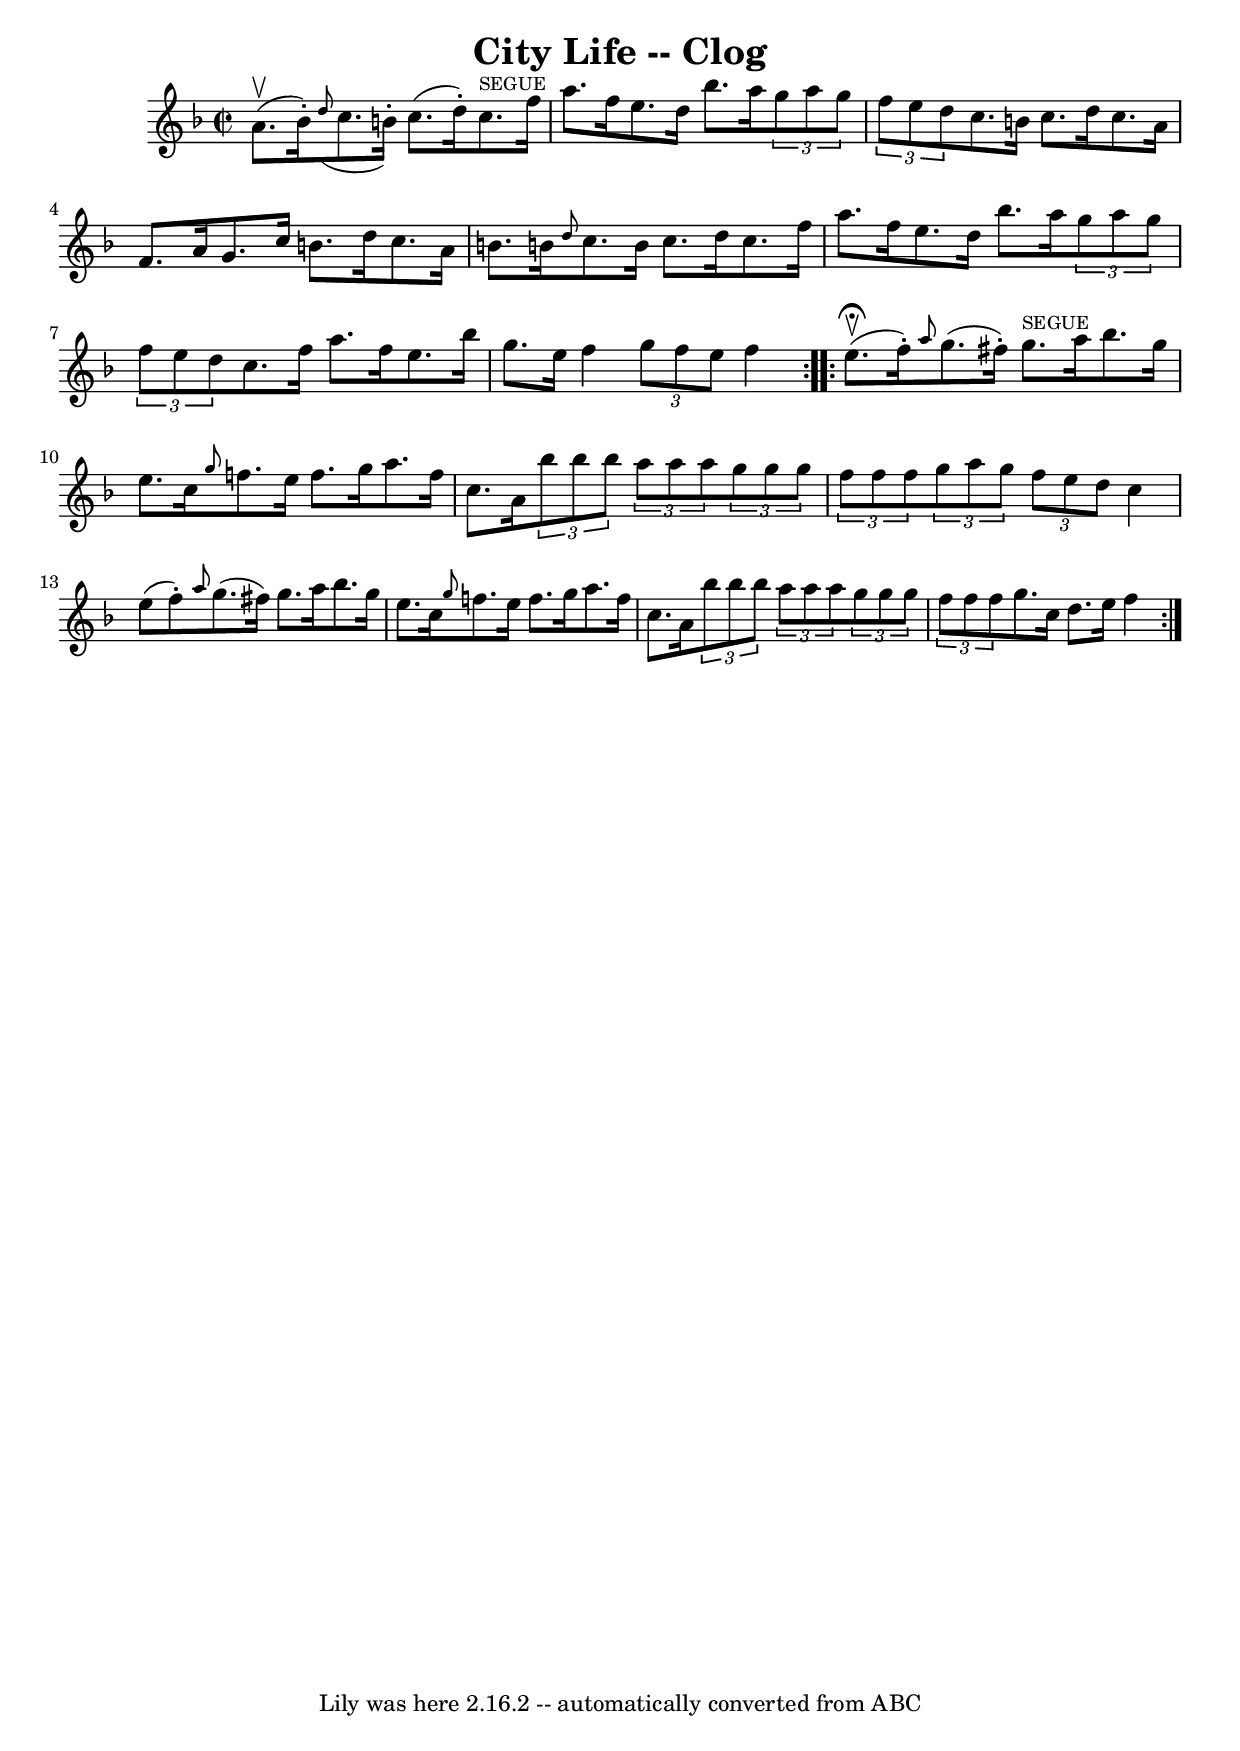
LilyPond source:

\version "2.7.40"
\include "Mammoth.ily"
\header {
	book = "Ryan's Mammoth Collection"
	crossRefNumber = "1"
	footnotes = ""
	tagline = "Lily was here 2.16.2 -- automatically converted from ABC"
	title = "City Life -- Clog"
}
voicedefault =  {
\set Score.defaultBarType = "empty"

\repeat volta 2 {
\override Staff.TimeSignature #'style = #'C
 \time 2/2 \key f \major a'8.^\upbow(bes'16 -.) |
   \grace {    
d''8 (} c''8. b'16 -.) c''8. (d''16 -.) c''8.^\segue   
f''16 a''8. f''16  |
 e''8. d''16 bes''8. a''16    
\times 2/3 { g''8 a''8 g''8  } \times 2/3 { f''8 e''8 d''8  } 
|
 c''8. b'16 c''8. d''16 c''8. a'16 f'8. a'16  
|
 g'8. c''16 b'8. d''16 c''8. a'16 b'8. b'!16  
|
     \grace { d''8  } c''8. b'16 c''8. d''16 c''8.    
f''16 a''8. f''16  |
 e''8. d''16 bes''8. a''16    
\times 2/3 { g''8 a''8 g''8  }   \times 2/3 { f''8 e''8 d''8  } 
|
 c''8. f''16 a''8. f''16 e''8. bes''16 g''8.    
e''16  |
 f''4  \times 2/3 { g''8 f''8 e''8  } f''4    }     
\repeat volta 2 { e''8.^\fermata^\upbow(f''16 -.) |
 \grace {    
a''8  } g''8. (fis''16 -.) g''8.^\segue a''16 bes''8. g''16  
 e''8. c''16  |
 \grace { g''8  } f''!8. e''16 f''8.    
g''16 a''8. f''16 c''8. a'16  |
     \times 2/3 { bes''8    
bes''8 bes''8  } \times 2/3 { a''8 a''8 a''8  }   \times 2/3 {   
g''8 g''8 g''8  } \times 2/3 { f''8 f''8 f''8  } |
 
\times 2/3 { g''8 a''8 g''8  } \times 2/3 { f''8 e''8 d''8  }   
c''4 e''8 (f''8 -.) |
     \grace { a''8  } g''8. (
fis''16) g''8. a''16 bes''8. g''16 e''8. c''16  |
 
\grace { g''8  } f''!8. e''16 f''8. g''16 a''8. f''16    
c''8. a'16  |
     \times 2/3 { bes''8 bes''8 bes''8  } 
\times 2/3 { a''8 a''8 a''8  }   \times 2/3 { g''8 g''8 g''8  } 
\times 2/3 { f''8 f''8 f''8  } |
 g''8. c''16 d''8.    
e''16 f''4  }   
}

\score{
    <<

	\context Staff="default"
	{
	    \voicedefault 
	}

    >>
	\layout {
	}
	\midi {}
}
